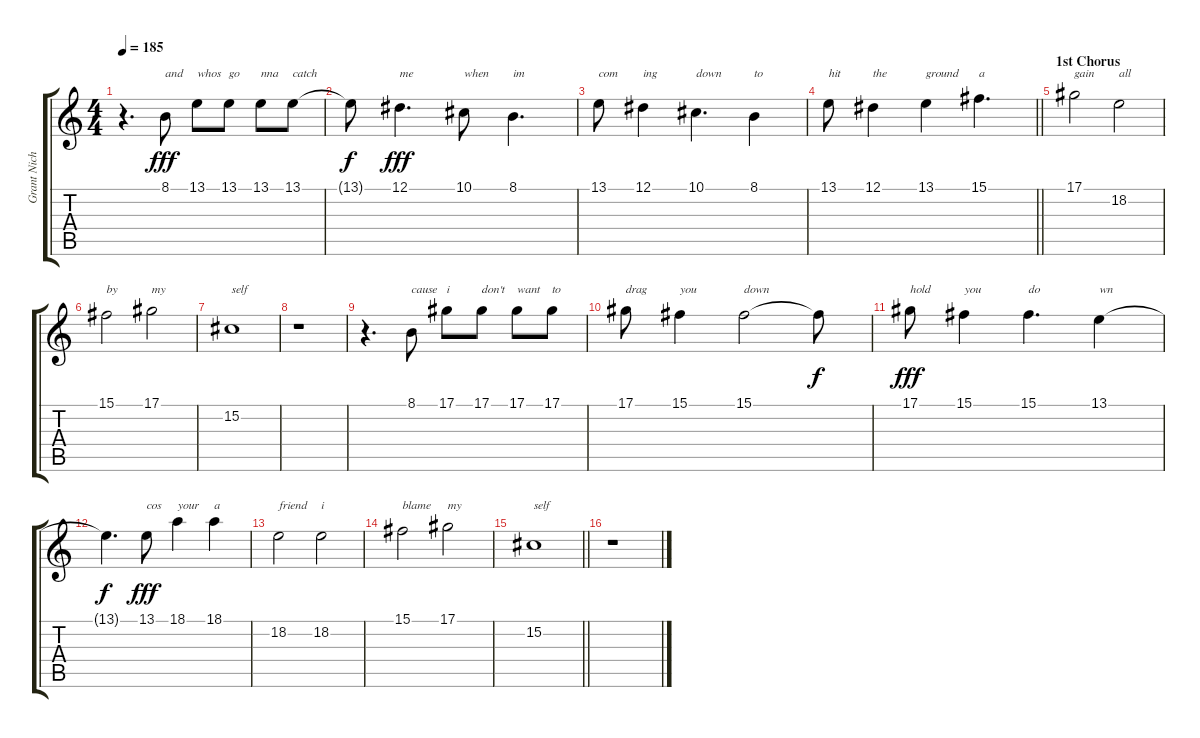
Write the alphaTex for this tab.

\track ("Grant Nicholas(Vocals)" "Grant Nich") {instrument tenorsax}
\staff {score tabs}
\tuning (Eb4 Bb3 Gb3 Db3 Ab2 Eb2) {hide}
\ts (4 4)
\tempo 185
\clef g2
\ks c
r.4{d dy f} 8.1.8{txt "and" dy fff} 13.1.8{txt "whos"} 13.1.8{txt "go"} 13.1.8{txt "nna"} 13.1.8{txt "catch"} |
13.1{t}.8{dy f} 12.1.4{d txt "me" dy fff} 10.1.8{txt "when"} 8.1.4{d txt "im"} |
13.1.8{txt "com"} 12.1.4{txt "ing"} 10.1.4{d txt "down"} 8.1.4{txt "to"} |
\barLineRight lightlight
13.1.8{txt "hit"} 12.1.4{txt "the"} 13.1.4{txt "ground"} 15.1.4{d txt "a"} |
\section ("" "1st Chorus")
17.1.2{txt "gain"} 18.2.2{txt "all"} |
15.1.2{txt "by"} 17.1.2{txt "my"} |
15.2.1{txt "self"} |
r.1 |
r.4{d} 8.1.8{txt "cause"} 17.1.8{txt "i"} 17.1.8{txt "don't"} 17.1.8{txt "want"} 17.1.8{txt "to"} |
17.1.8{txt "drag"} 15.1.4{txt "you"} 15.1.2{txt "down"} 15.1{t}.8{dy f} |
17.1.8{txt "hold" dy fff} 15.1.4{txt "you"} 15.1.4{d txt "do"} 13.1.4{txt "wn"} |
13.1{t}.4{d dy f} 13.1.8{txt "cos" dy fff} 18.1.4{txt "your"} 18.1.4{txt "a"} |
18.2.2{txt "friend"} 18.2.2{txt "i"} |
15.1.2{txt "blame"} 17.1.2{txt "my"} |
\barLineRight lightlight
15.2.1{txt "self"} |
r.1
